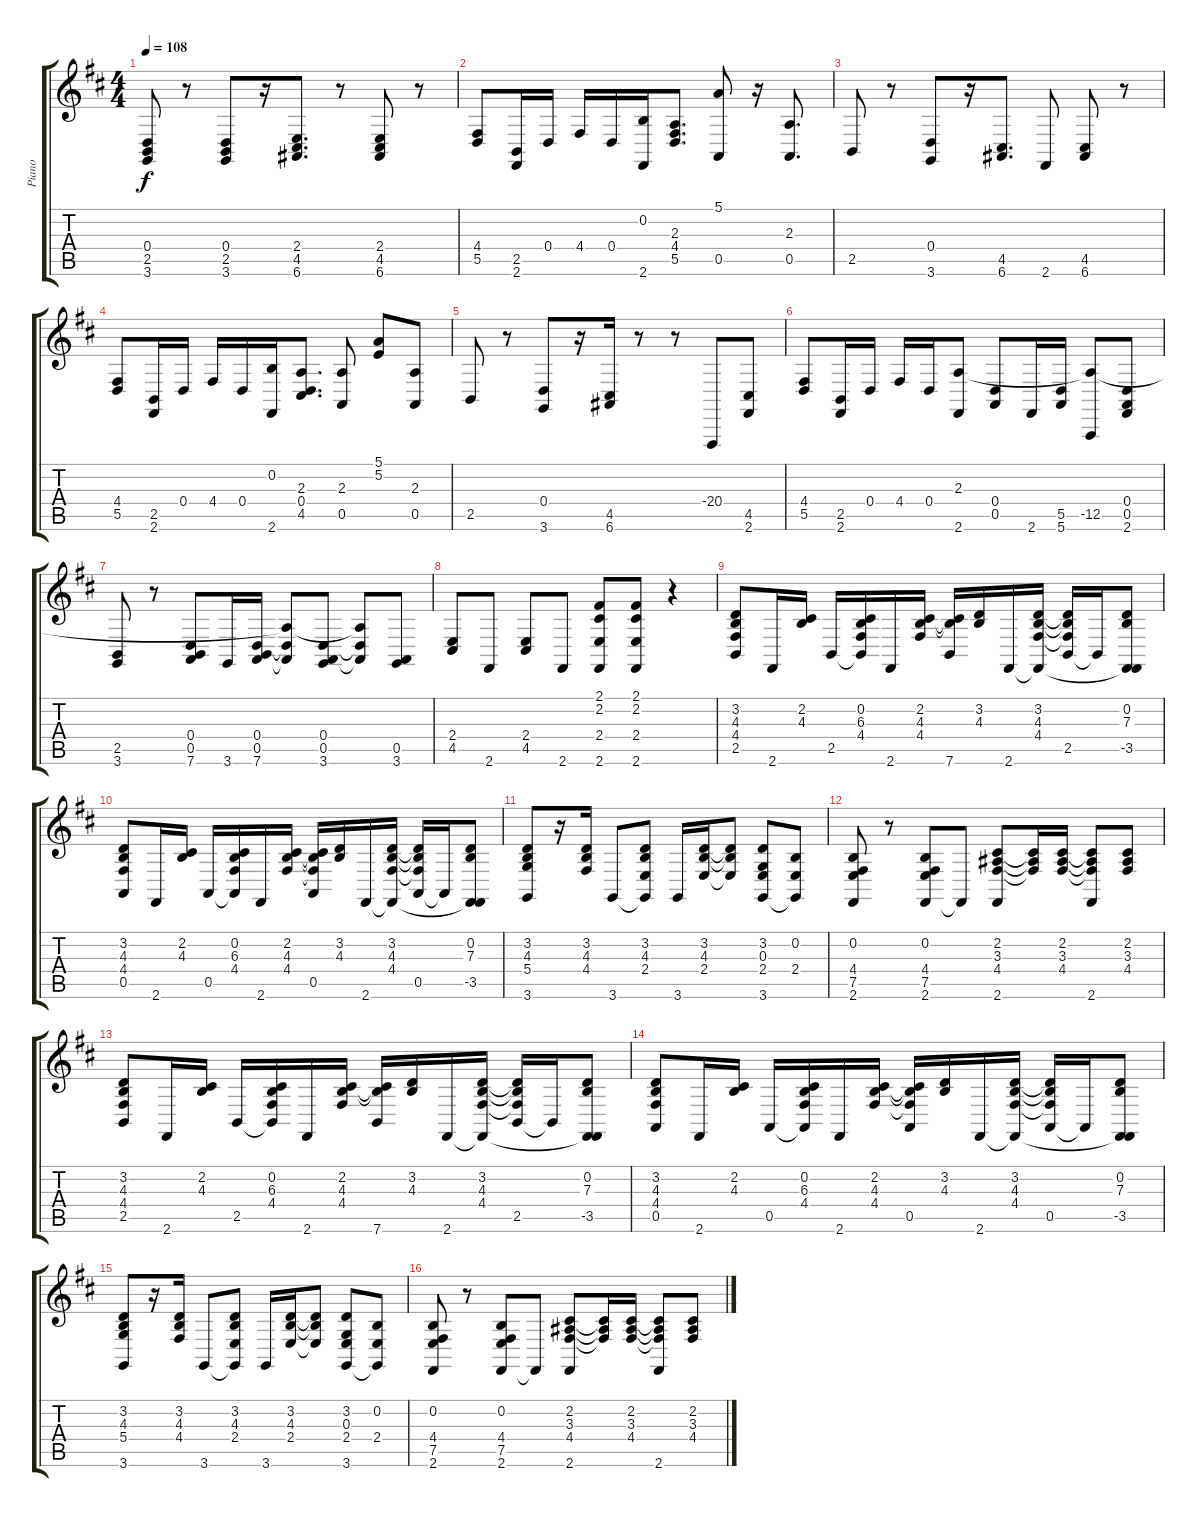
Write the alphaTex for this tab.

\track ("Piano" "Piano") {instrument acousticgrandpiano}
\staff {score tabs}
\tuning (E4 B3 G3 D3 A2 E2) {hide}
\ts (4 4)
\tempo 108
\clef g2
\ks d
(0.4 2.5 3.6).8{dy f} r.8 (0.4 2.5 3.6).8 r.16 (2.4 4.5 6.6).8{d} r.8 (2.4 4.5 6.6).8 r.8 |
(4.4 5.5).8 (2.5 2.6).16 0.4.16 4.4.16 0.4.16 (0.2 2.6).16 (2.3 4.4 5.5).8{d} (5.1 0.5).8 r.16 (2.3 0.5).8{d} |
2.5.8 r.8 (0.4 3.6).8 r.16 (4.5 6.6).8{d} 2.6.8 (4.5 6.6).8 r.8 |
(4.4 5.5).8 (2.5 2.6).16 0.4.16 4.4.16 0.4.16 (0.2 2.6).16 (2.3 0.4 4.5).8{d} (2.3 0.5).8 (5.1 5.2).8 (2.3 0.5).8 |
2.5.8 r.8 (0.4 3.6).8 r.16 (4.5 6.6).16 r.8 r.8 -20.4.8 (4.5 2.6).8 |
(4.4 5.5).8 (2.5 2.6).16 0.4.16 4.4.16 0.4.16 (2.3 2.6).8 (0.4 0.5).8 2.6.16 (5.5 5.6).16 (2.3{t} -12.5).8 (0.4 0.5 2.6).8 |
(2.5 3.6).8 r.8 (0.4 0.5 7.6).8 3.6.16 (0.4 0.5 7.6).16 (2.3{t} 0.4{t} 0.5{t}).8 (0.4 0.5 3.6).8 (2.3{t} 0.4{t} 0.5{t}).8 (0.5 3.6).8 |
(2.4 4.5).8 2.6.8 (2.4 4.5).8 2.6.8 (2.1 2.2 2.4 2.6).8 (2.1 2.2 2.4 2.6).8 r.4 |
(3.2 4.3 4.4 2.5).8 2.6.16 (2.2 4.3).16 2.5.16 (0.2 6.3 4.4 2.5{t}).16 2.6.16 (2.2 4.3 4.4).16 (2.2{t} 4.3{t} 7.6).16 (3.2 4.3).16 2.6.16 (3.2 4.3 4.4 2.6{t}).16 (3.2{t} 4.3{t} 4.4{t} 2.5).16 2.5{t}.16 (0.2 7.3 -3.5 2.6{t}).8 |
(3.2 4.3 4.4 0.5).8 2.6.16 (2.2 4.3).16 0.5.16 (0.2 6.3 4.4 0.5{t}).16 2.6.16 (2.2 4.3 4.4).16 (2.2{t} 4.3{t} 4.4{t} 0.5).16 (3.2 4.3).16 2.6.16 (3.2 4.3 4.4 2.6{t}).16 (3.2{t} 4.3{t} 4.4{t} 0.5).16 0.5{t}.16 (0.2 7.3 -3.5 2.6{t}).8 |
(3.2 4.3 5.4 3.6).8 r.16 (3.2 4.3 4.4).16 3.6.8 (3.2 4.3 2.4 3.6{t}).8 3.6.16 (3.2 4.3 2.4).16 (3.2{t} 4.3{t} 2.4{t}).8 (3.2 0.3 2.4 3.6).8 (0.2 2.4 3.6{t}).8 |
(0.2 4.4 7.5 2.6).8 r.8 (0.2 4.4 7.5 2.6).8 2.6{t}.8 (2.2 3.3 4.4 2.6).8 (2.2{t} 3.3{t} 4.4{t}).16 (2.2 3.3 4.4).16 (2.2{t} 3.3{t} 4.4{t} 2.6).8 (2.2 3.3 4.4).8 |
(3.2 4.3 4.4 2.5).8 2.6.16 (2.2 4.3).16 2.5.16 (0.2 6.3 4.4 2.5{t}).16 2.6.16 (2.2 4.3 4.4).16 (2.2{t} 4.3{t} 7.6).16 (3.2 4.3).16 2.6.16 (3.2 4.3 4.4 2.6{t}).16 (3.2{t} 4.3{t} 4.4{t} 2.5).16 2.5{t}.16 (0.2 7.3 -3.5 2.6{t}).8 |
(3.2 4.3 4.4 0.5).8 2.6.16 (2.2 4.3).16 0.5.16 (0.2 6.3 4.4 0.5{t}).16 2.6.16 (2.2 4.3 4.4).16 (2.2{t} 4.3{t} 4.4{t} 0.5).16 (3.2 4.3).16 2.6.16 (3.2 4.3 4.4 2.6{t}).16 (3.2{t} 4.3{t} 4.4{t} 0.5).16 0.5{t}.16 (0.2 7.3 -3.5 2.6{t}).8 |
(3.2 4.3 5.4 3.6).8 r.16 (3.2 4.3 4.4).16 3.6.8 (3.2 4.3 2.4 3.6{t}).8 3.6.16 (3.2 4.3 2.4).16 (3.2{t} 4.3{t} 2.4{t}).8 (3.2 0.3 2.4 3.6).8 (0.2 2.4 3.6{t}).8 |
(0.2 4.4 7.5 2.6).8 r.8 (0.2 4.4 7.5 2.6).8 2.6{t}.8 (2.2 3.3 4.4 2.6).8 (2.2{t} 3.3{t} 4.4{t}).16 (2.2 3.3 4.4).16 (2.2{t} 3.3{t} 4.4{t} 2.6).8 (2.2 3.3 4.4).8
